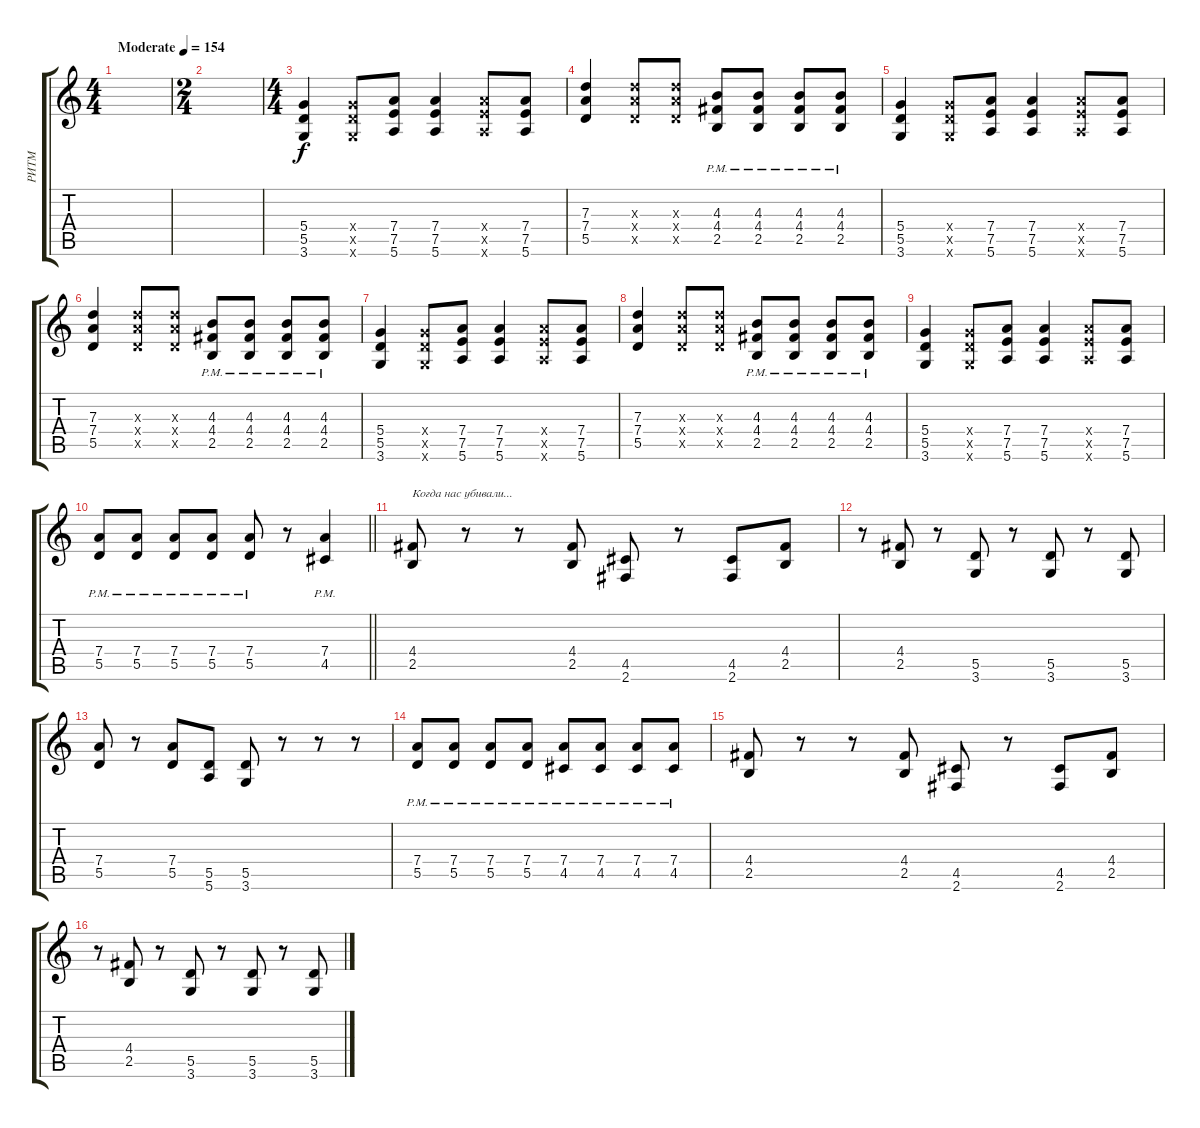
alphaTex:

\track ("РИТМ" "РИТМ") {instrument distortionguitar}
\staff {score tabs}
\tuning (E4 B3 G3 D3 A2 E2) {hide}
\ts (4 4)
\tempo (154 "Moderate")
\clef g2
\ks c
|
\ts (2 4)
|
\ts (4 4)
(5.4 5.5 3.6).4 (5.4{x} 5.5{x} 3.6{x}).8 (7.4 7.5 5.6).8 (7.4 7.5 5.6).4 (7.4{x} 7.5{x} 5.6{x}).8 (7.4 7.5 5.6).8 |
(7.3 7.4 5.5).4 (7.3{x} 7.4{x} 5.5{x}).8 (7.3{x} 7.4{x} 5.5{x}).8 (4.3 4.4{pm} 2.5{pm}).8 (4.3 4.4{pm} 2.5{pm}).8 (4.3 4.4{pm} 2.5{pm}).8 (4.3 4.4{pm} 2.5{pm}).8 |
(5.4 5.5 3.6).4 (5.4{x} 5.5{x} 3.6{x}).8 (7.4 7.5 5.6).8 (7.4 7.5 5.6).4 (7.4{x} 7.5{x} 5.6{x}).8 (7.4 7.5 5.6).8 |
(7.3 7.4 5.5).4 (7.3{x} 7.4{x} 5.5{x}).8 (7.3{x} 7.4{x} 5.5{x}).8 (4.3 4.4{pm} 2.5{pm}).8 (4.3 4.4{pm} 2.5{pm}).8 (4.3 4.4{pm} 2.5{pm}).8 (4.3 4.4{pm} 2.5{pm}).8 |
(5.4 5.5 3.6).4 (5.4{x} 5.5{x} 3.6{x}).8 (7.4 7.5 5.6).8 (7.4 7.5 5.6).4 (7.4{x} 7.5{x} 5.6{x}).8 (7.4 7.5 5.6).8 |
(7.3 7.4 5.5).4 (7.3{x} 7.4{x} 5.5{x}).8 (7.3{x} 7.4{x} 5.5{x}).8 (4.3 4.4{pm} 2.5{pm}).8 (4.3 4.4{pm} 2.5{pm}).8 (4.3 4.4{pm} 2.5{pm}).8 (4.3 4.4{pm} 2.5{pm}).8 |
(5.4 5.5 3.6).4 (5.4{x} 5.5{x} 3.6{x}).8 (7.4 7.5 5.6).8 (7.4 7.5 5.6).4 (7.4{x} 7.5{x} 5.6{x}).8 (7.4 7.5 5.6).8 |
\barLineRight lightlight
(7.4{pm} 5.5{pm}).8 (7.4{pm} 5.5{pm}).8 (7.4{pm} 5.5{pm}).8 (7.4{pm} 5.5{pm}).8 (7.4{pm} 5.5{pm}).8 r.8 (7.4{pm} 4.5{pm}).4 |
(4.4 2.5).8{txt "Когда нас убивали..."} r.8 r.8 (4.4 2.5).8 (4.5 2.6).8 r.8 (4.5 2.6).8 (4.4 2.5).8 |
r.8 (4.4 2.5).8 r.8 (5.5 3.6).8 r.8 (5.5 3.6).8 r.8 (5.5 3.6).8 |
(7.4 5.5).8 r.8 (7.4 5.5).8 (5.5 5.6).8 (5.5 3.6).8 r.8 r.8 r.8 |
(7.4{pm} 5.5{pm}).8 (7.4{pm} 5.5{pm}).8 (7.4{pm} 5.5{pm}).8 (7.4{pm} 5.5{pm}).8 (7.4{pm} 4.5{pm}).8 (7.4{pm} 4.5{pm}).8 (7.4{pm} 4.5{pm}).8 (7.4{pm} 4.5{pm}).8 |
(4.4 2.5).8 r.8 r.8 (4.4 2.5).8 (4.5 2.6).8 r.8 (4.5 2.6).8 (4.4 2.5).8 |
r.8 (4.4 2.5).8 r.8 (5.5 3.6).8 r.8 (5.5 3.6).8 r.8 (5.5 3.6).8
